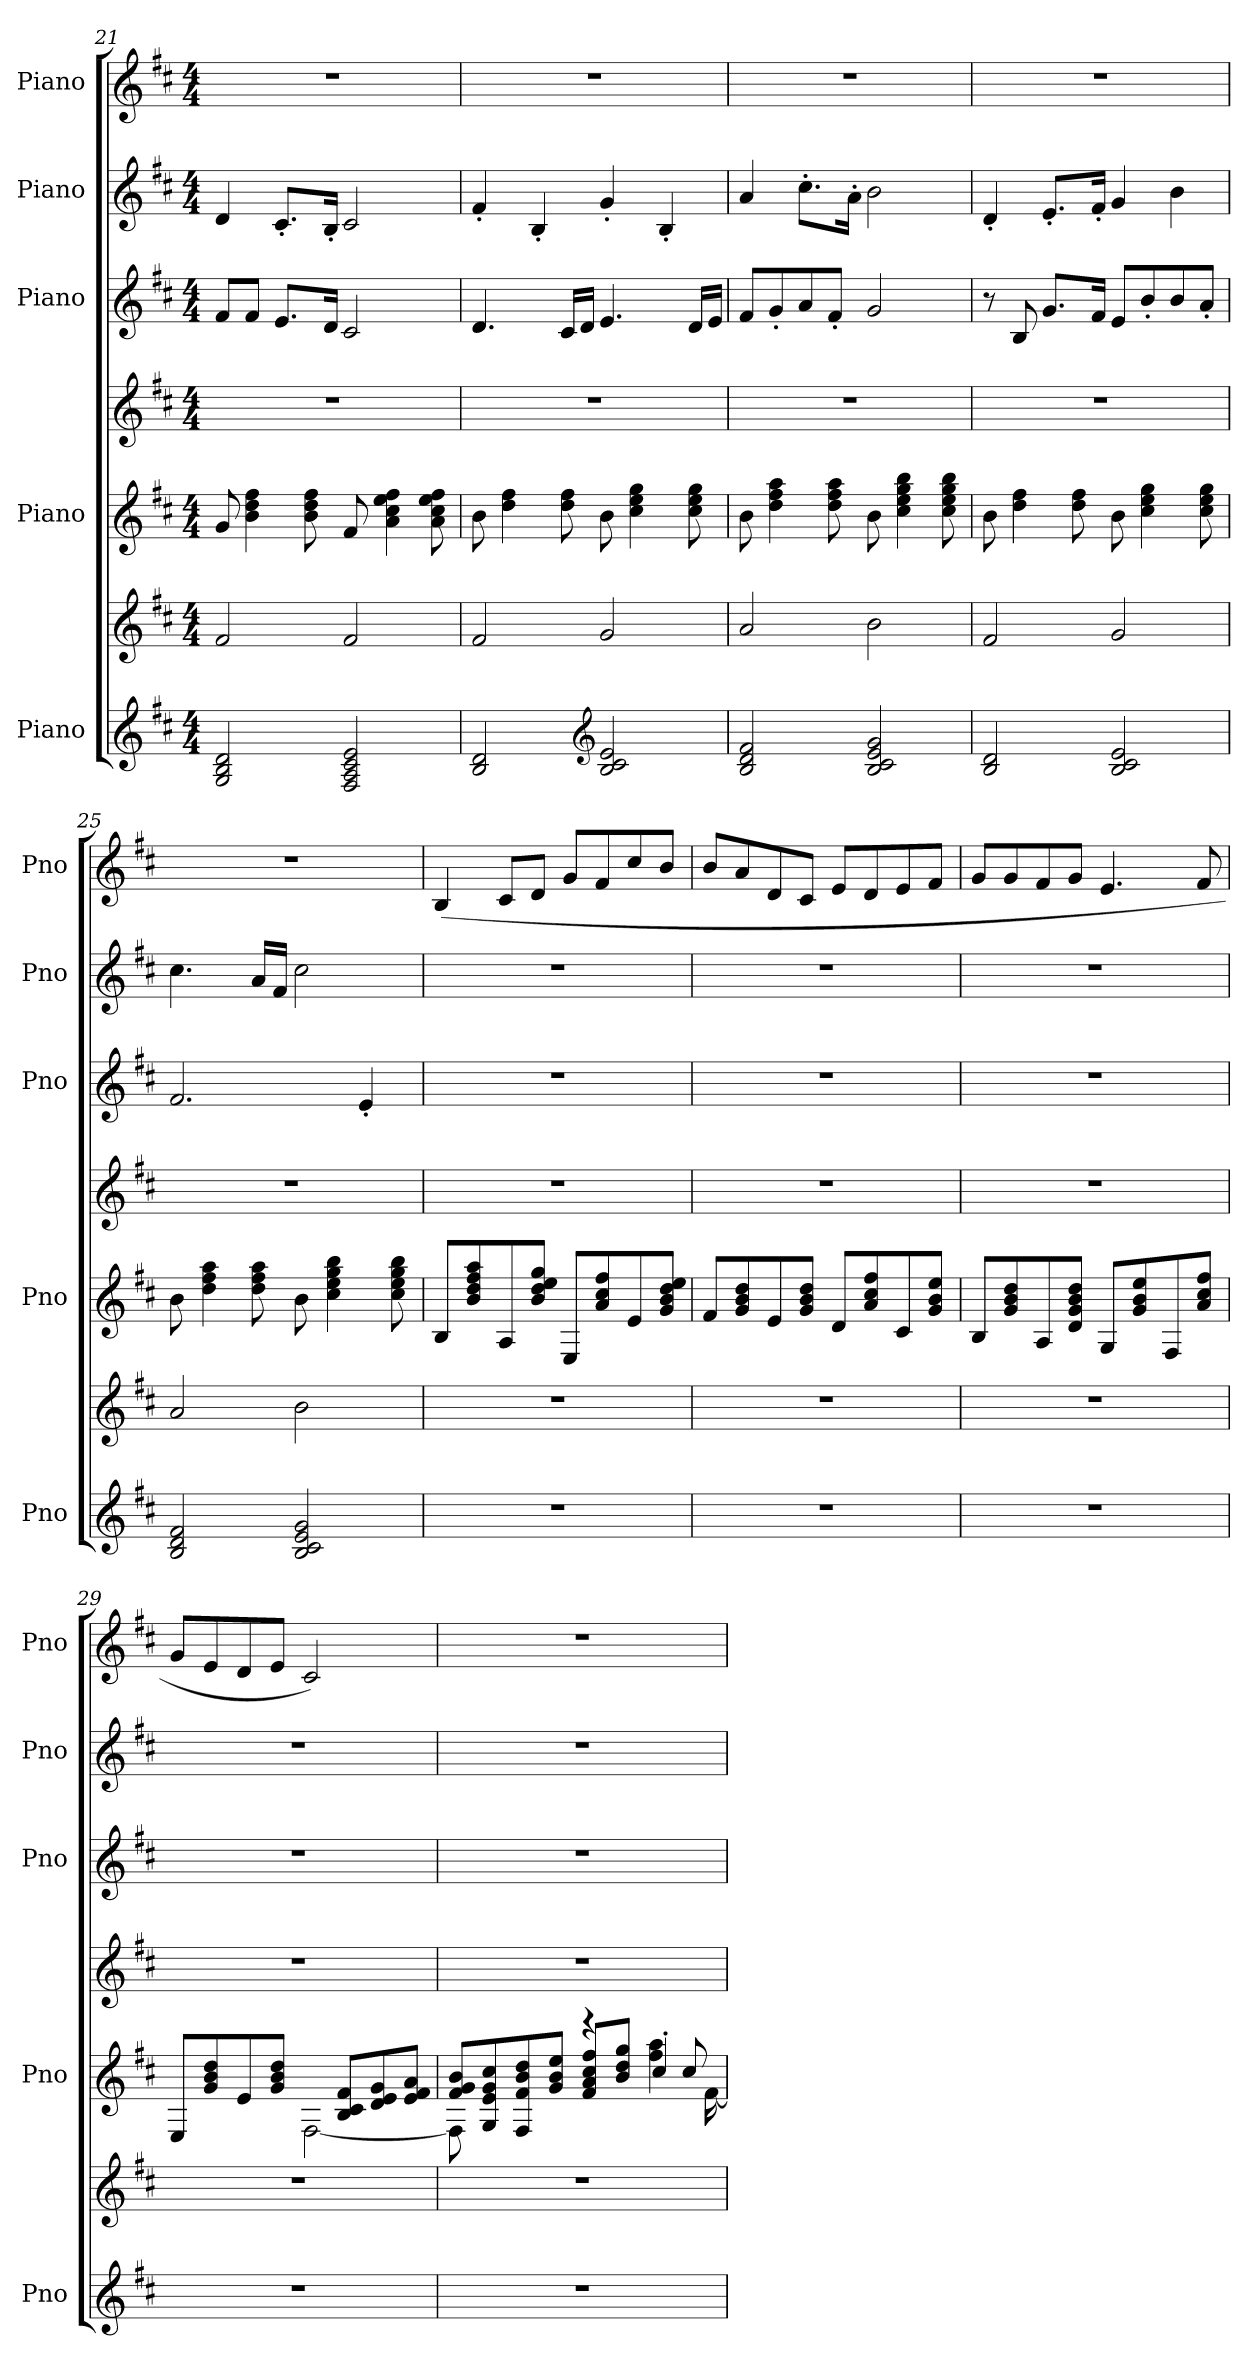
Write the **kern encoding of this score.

**kern	**kern	**kern	**kern	**kern	**kern	**kern
*part5	*part5	*part4	*part4	*part3	*part2	*part1
*staff7	*staff6	*staff5	*staff4	*staff3	*staff2	*staff1
*I"Piano	*	*I"Piano	*	*I"Piano	*I"Piano	*I"Piano
*I'Pno	*	*I'Pno	*	*I'Pno	*I'Pno	*I'Pno
!!LO:PB:g=z
*clefG2	*clefG2	*clefG2	*clefG2	*clefG2	*clefG2	*clefG2
*k[f#c#]	*k[f#c#]	*k[f#c#]	*k[f#c#]	*k[f#c#]	*k[f#c#]	*k[f#c#]
*M4/4	*M4/4	*M4/4	*M4/4	*M4/4	*M4/4	*M4/4
=21	=21	=21	=21	=21	=21	=21
2G/ 2B/ 2d/	2f#/	8g/	1r	8f#/L	4d/	1r
.	.	4b\ 4dd\ 4ff#\	.	8f#/J	.	.
.	.	.	.	8.e/L	8.c#'/L	.
.	.	8b\ 8dd\ 8ff#\	.	.	.	.
.	.	.	.	16d/Jk	16B'/Jk	.
2F#/ 2A/ 2c#/ 2e/	2f#/	8f#/	.	2c#/	2c#/	.
.	.	4a\ 4cc#\ 4ee\ 4ff#\	.	.	.	.
.	.	8a\ 8cc#\ 8ee\ 8ff#\	.	.	.	.
=22	=22	=22	=22	=22	=22	=22
2B/ 2d/	2f#/	8b\	1r	4.d/	4f#'/	1r
.	.	4dd\ 4ff#\	.	.	.	.
.	.	.	.	.	4B'/	.
.	.	8dd\ 8ff#\	.	16c#/LL	.	.
.	.	.	.	16d/JJ	.	.
*clefG2	*	*	*	*	*	*
2B/ 2c#/ 2e/	2g/	8b\	.	4.e/	4g'/	.
.	.	4cc#\ 4ee\ 4gg\	.	.	.	.
.	.	.	.	.	4B'/	.
.	.	8cc#\ 8ee\ 8gg\	.	16d/LL	.	.
.	.	.	.	16e/JJ	.	.
=23	=23	=23	=23	=23	=23	=23
2B/ 2d/ 2f#/	2a/	8b\	1r	8f#/L	4a/	1r
.	.	4dd\ 4ff#\ 4aa\	.	8g'/	.	.
.	.	.	.	8a/	8.cc#'\L	.
.	.	8dd\ 8ff#\ 8aa\	.	8f#'/J	.	.
.	.	.	.	.	16a'\Jk	.
2B/ 2c#/ 2e/ 2g/	2b\	8b\	.	2g/	2b\	.
.	.	4cc#\ 4ee\ 4gg\ 4bb\	.	.	.	.
.	.	8cc#\ 8ee\ 8gg\ 8bb\	.	.	.	.
=24	=24	=24	=24	=24	=24	=24
2B/ 2d/	2f#/	8b\	1r	8r	4d'/	1r
.	.	4dd\ 4ff#\	.	8B/	.	.
.	.	.	.	8.g/L	8.e'/L	.
.	.	8dd\ 8ff#\	.	.	.	.
.	.	.	.	16f#/Jk	16f#'/Jk	.
2B/ 2c#/ 2e/	2g/	8b\	.	8e/L	4g/	.
.	.	4cc#\ 4ee\ 4gg\	.	8b'/	.	.
.	.	.	.	8b/	4b\	.
.	.	8cc#\ 8ee\ 8gg\	.	8a'/J	.	.
!!LO:LB:g=z
=25	=25	=25	=25	=25	=25	=25
2B/ 2d/ 2f#/	2a/	8b\	1r	2.f#/	4.cc#\	1r
.	.	4dd\ 4ff#\ 4aa\	.	.	.	.
.	.	8dd\ 8ff#\ 8aa\	.	.	16a/LL	.
.	.	.	.	.	16f#/JJ	.
2B/ 2c#/ 2e/ 2g/	2b\	8b\	.	.	2cc#\	.
.	.	4cc#\ 4ee\ 4gg\ 4bb\	.	.	.	.
.	.	.	.	4e'/	.	.
.	.	8cc#\ 8ee\ 8gg\ 8bb\	.	.	.	.
=26	=26	=26	=26	=26	=26	=26
1r	1r	8B/L	1r	1r	1r	(<4B/
.	.	8b/ 8dd/ 8ff#/ 8aa/	.	.	.	.
.	.	8A/	.	.	.	8c#/L
.	.	8b/ 8dd/ 8ee/ 8gg/J	.	.	.	8d/J
.	.	8E/L	.	.	.	8g/L
.	.	8a/ 8cc#/ 8ff#/	.	.	.	8f#/
.	.	8e/	.	.	.	8cc#/
.	.	8g/ 8b/ 8dd/ 8ee/J	.	.	.	8b/J
=27	=27	=27	=27	=27	=27	=27
1r	1r	8f#/L	1r	1r	1r	8b/L
.	.	8g/ 8b/ 8dd/	.	.	.	8a/
.	.	8e/	.	.	.	8d/
.	.	8g/ 8b/ 8dd/J	.	.	.	8c#/J
.	.	8d/L	.	.	.	8e/L
.	.	8a/ 8cc#/ 8ff#/	.	.	.	8d/
.	.	8c#/	.	.	.	8e/
.	.	8g/ 8b/ 8ee/J	.	.	.	8f#/J
=28	=28	=28	=28	=28	=28	=28
1r	1r	8B/L	1r	1r	1r	8g/L
.	.	8g/ 8b/ 8dd/	.	.	.	8g/
.	.	8A/	.	.	.	8f#/
.	.	8d/ 8g/ 8b/ 8dd/J	.	.	.	8g/J
.	.	8G/L	.	.	.	4.e/
.	.	8g/ 8b/ 8ee/	.	.	.	.
.	.	8F#/	.	.	.	.
.	.	8a/ 8cc#/ 8ff#/J	.	.	.	8f#/
!!LO:PB:g=z
=29	=29	=29	=29	=29	=29	=29
*	*	*^	*	*	*	*
*	*	*	*^	*	*	*	*
1r	1r	1ryy	2ryy	8E/L	1r	1r	1r	8g/L
.	.	.	.	8g/ 8b/ 8dd/	.	.	.	8e/
.	.	.	.	8e/	.	.	.	8d/
.	.	.	.	8g/ 8b/ 8dd/J	.	.	.	8e/J
.	.	.	[2F#\	8ryy	.	.	.	2c#/)
.	.	.	.	8B/ 8c#/ 8f#/L	.	.	.	.
.	.	.	.	8d/ 8e/ 8g/	.	.	.	.
.	.	.	.	8e/ 8f#/ 8a/J	.	.	.	.
=30	=30	=30	=30	=30	=30	=30	=30	=30
*	*	*	*	*^	*	*	*	*
1r	1r	2ryy	8F#\]	8f#/ 8g/ 8b/L	2ryy	1r	1r	1r	1r
.	.	.	8ryy	8G/ 8e/ 8g/ 8cc#/	.	.	.	.	.
.	.	.	4ryy	8F#/ 8f#/ 8b/ 8dd/	.	.	.	.	.
.	.	.	.	8g/ 8b/ 8ee/J	.	.	.	.	.
.	.	4r	4ryy	8f#/ 8a/ 8cc#/ 8ff#/L	4ryy	.	.	.	.
.	.	.	.	8b/ 8dd/ 8gg/J	.	.	.	.	.
.	.	8ryy	4ff#\ 4aa\	4cc#'/	8ryy	.	.	.	.
.	.	8cc#/	.	.	16ryy	.	.	.	.
.	.	.	.	.	[16f#\	.	.	.	.
*	*	*v	*v	*v	*v	*	*	*	*
=	=	=	=	=	=	=
*-	*-	*-	*-	*-	*-	*-
